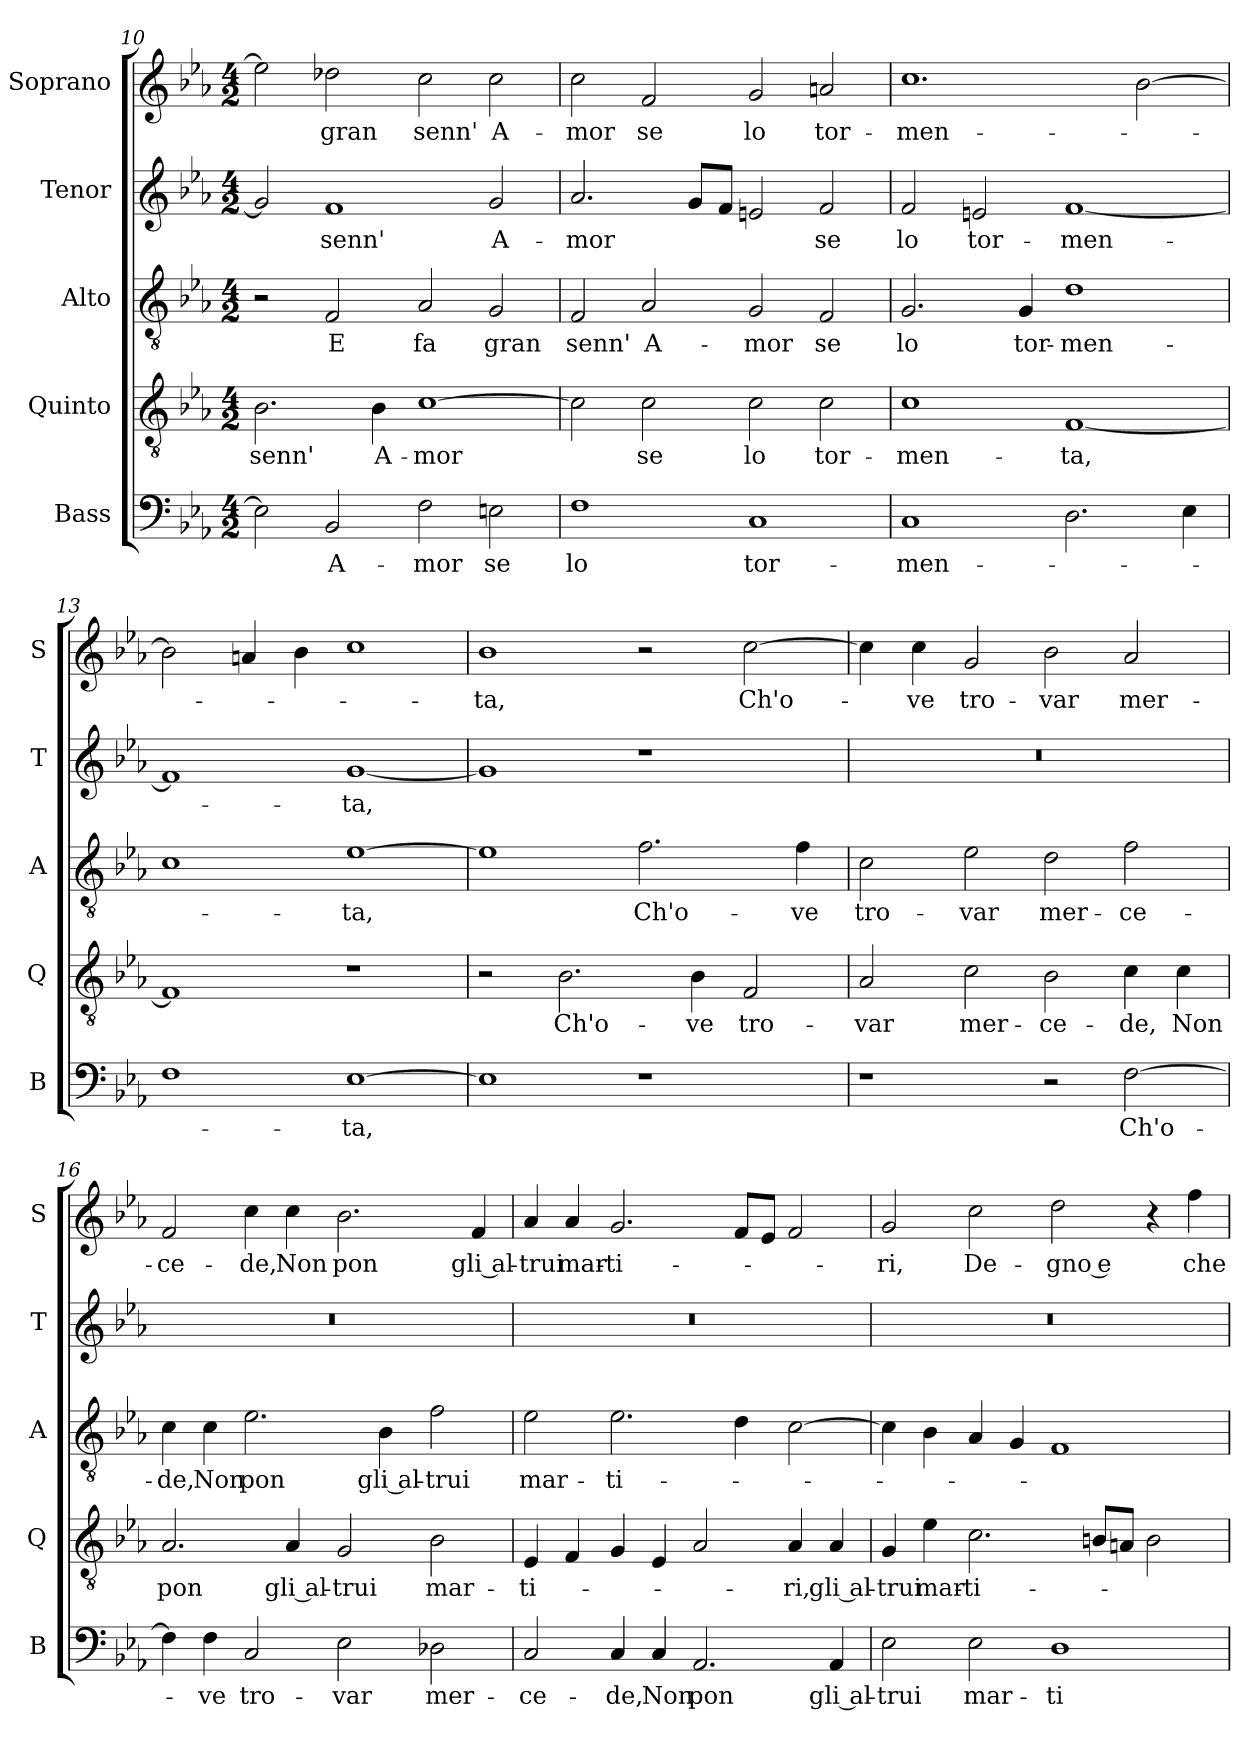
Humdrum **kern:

**kern	**text	**kern	**text	**kern	**text	**kern	**text	**kern	**text
*part5	*part5	*part4	*part4	*part3	*part3	*part2	*part2	*part1	*part1
*staff5	*staff5	*staff4	*staff4	*staff3	*staff3	*staff2	*staff2	*staff1	*staff1
*I"Bass	*	*I"Quinto	*	*I"Alto	*	*I"Tenor	*	*I"Soprano	*
*I'B	*	*I'Q	*	*I'A	*	*I'T	*	*I'S	*
*clefF4	*	*clefGv2	*	*clefGv2	*	*clefG2	*	*clefG2	*
*k[b-e-a-]	*	*k[b-e-a-]	*	*k[b-e-a-]	*	*k[b-e-a-]	*	*k[b-e-a-]	*
*E-:	*	*E-:	*	*E-:	*	*E-:	*	*E-:	*
*M4/2	*	*M4/2	*	*M4/2	*	*M4/2	*	*M4/2	*
=10	=10	=10	=10	=10	=10	=10	=10	=10	=10
!	!	!	!LO:LY:b	!	!	!	!	!	!
2E-\]	.	2.B-\	senn'	2r	.	2g/]	.	2ee-\]	.
!	!LO:LY:b	!	!	!	!LO:LY:b	!	!LO:LY:b	!	!LO:LY:b
2BB-/	A-	.	.	2F/	E	1f	senn'	2dd-X\	gran
!	!	!	!LO:LY:b	!	!	!	!	!	!
.	.	4B-\	A-	.	.	.	.	.	.
!	!LO:LY:b	!	!LO:LY:b	!	!LO:LY:b	!	!	!	!LO:LY:b
2F\	-mor	[1c	-mor	2A-/	fa	.	.	2cc\	senn'
!	!LO:LY:b	!	!	!	!LO:LY:b	!	!LO:LY:b	!	!LO:LY:b
2En\	se	.	.	2G/	gran	2g/	A-	2cc\	A-
=11	=11	=11	=11	=11	=11	=11	=11	=11	=11
!	!LO:LY:b	!	!	!	!LO:LY:b	!	!LO:LY:b	!	!LO:LY:b
1F	lo	2c\]	.	2F/	senn'	2.a-/	-mor	2cc\	-mor
!	!	!	!LO:LY:b	!	!LO:LY:b	!	!	!	!LO:LY:b
.	.	2c\	se	2A-/	A-	.	.	2f/	se
.	.	.	.	.	.	8g/L	.	.	.
.	.	.	.	.	.	8f/J	.	.	.
!	!LO:LY:b	!	!LO:LY:b	!	!LO:LY:b	!	!	!	!LO:LY:b
1C	tor-	2c\	lo	2G/	-mor	2en/	.	2g/	lo
!	!	!	!LO:LY:b	!	!LO:LY:b	!	!LO:LY:b	!	!LO:LY:b
.	.	2c\	tor-	2F/	se	2f/	se	2an/	tor-
!!LO:PB:g=z
=12	=12	=12	=12	=12	=12	=12	=12	=12	=12
!	!LO:LY:b	!	!LO:LY:b	!	!LO:LY:b	!	!LO:LY:b	!	!LO:LY:b
1C	-men-	1c	-men-	2.G/	lo	2f/	lo	1.cc	-men-
!	!	!	!	!	!	!	!LO:LY:b	!	!
.	.	.	.	.	.	2en/	tor-	.	.
!	!	!	!	!	!LO:LY:b	!	!	!	!
.	.	.	.	4G/	tor-	.	.	.	.
!	!	!	!LO:LY:b	!	!LO:LY:b	!	!LO:LY:b	!	!
2.D\	.	[1F	-ta,	1d	-men-	[1f	-men-	.	.
.	.	.	.	.	.	.	.	[2b-\	.
4E-\	.	.	.	.	.	.	.	.	.
=13	=13	=13	=13	=13	=13	=13	=13	=13	=13
1F	.	1F]	.	1c	.	1f]	.	2b-\]	.
.	.	.	.	.	.	.	.	4an/	.
.	.	.	.	.	.	.	.	4b-\	.
!	!LO:LY:b	!	!	!	!LO:LY:b	!	!LO:LY:b	!	!
[1E-	-ta,	1r	.	[1e-	-ta,	[1g	-ta,	1cc	.
=14	=14	=14	=14	=14	=14	=14	=14	=14	=14
!	!	!	!	!	!	!	!	!	!LO:LY:b
1E-]	.	2r	.	1e-]	.	1g]	.	1b-	-ta,
!	!	!	!LO:LY:b	!	!	!	!	!	!
.	.	2.B-\	Ch'o-	.	.	.	.	.	.
!	!	!	!	!	!LO:LY:b	!	!	!	!
1r	.	.	.	2.f\	Ch'o-	1r	.	2r	.
!	!	!	!LO:LY:b	!	!	!	!	!	!
.	.	4B-\	-ve	.	.	.	.	.	.
!	!	!	!LO:LY:b	!	!	!	!	!	!LO:LY:b
.	.	2F/	tro-	.	.	.	.	[2cc\	Ch'o-
!	!	!	!	!	!LO:LY:b	!	!	!	!
.	.	.	.	4f\	-ve	.	.	.	.
=15	=15	=15	=15	=15	=15	=15	=15	=15	=15
!	!	!	!LO:LY:b	!	!LO:LY:b	!	!	!	!
1r	.	2A-/	-var	2c\	tro-	0r	.	4cc\]	.
!	!	!	!	!	!	!	!	!	!LO:LY:b
.	.	.	.	.	.	.	.	4cc\	-ve
!	!	!	!LO:LY:b	!	!LO:LY:b	!	!	!	!LO:LY:b
.	.	2c\	mer-	2e-\	-var	.	.	2g/	tro-
!	!	!	!LO:LY:b	!	!LO:LY:b	!	!	!	!LO:LY:b
2r	.	2B-\	-ce-	2d\	mer-	.	.	2b-\	-var
!	!LO:LY:b	!	!LO:LY:b	!	!LO:LY:b	!	!	!	!LO:LY:b
[2F\	Ch'o-	4c\	-de,	2f\	-ce-	.	.	2a-/	mer-
!	!	!	!LO:LY:b	!	!	!	!	!	!
.	.	4c\	Non	.	.	.	.	.	.
!!LO:LB:g=z
=16	=16	=16	=16	=16	=16	=16	=16	=16	=16
!	!	!	!LO:LY:b	!	!LO:LY:b	!	!	!	!LO:LY:b
4F\]	.	2.A-/	pon	4c\	-de,	0r	.	2f/	-ce-
!	!LO:LY:b	!	!	!	!LO:LY:b	!	!	!	!
4F\	-ve	.	.	4c\	Non	.	.	.	.
!	!LO:LY:b	!	!	!	!LO:LY:b	!	!	!	!LO:LY:b
2C/	tro-	.	.	2.e-\	pon	.	.	4cc\	-de,
!	!	!	!LO:LY:b	!	!	!	!	!	!LO:LY:b
.	.	4A-/	gli al-	.	.	.	.	4cc\	Non
!	!LO:LY:b	!	!LO:LY:b	!	!	!	!	!	!LO:LY:b
2E-\	-var	2G/	-trui	.	.	.	.	2.b-\	pon
!	!	!	!	!	!LO:LY:b	!	!	!	!
.	.	.	.	4B-\	gli al-	.	.	.	.
!	!LO:LY:b	!	!LO:LY:b	!	!LO:LY:b	!	!	!	!
2D-X\	mer-	2B-\	mar-	2f\	-trui	.	.	.	.
!	!	!	!	!	!	!	!	!	!LO:LY:b
.	.	.	.	.	.	.	.	4f/	gli al-
=17	=17	=17	=17	=17	=17	=17	=17	=17	=17
!	!LO:LY:b	!	!LO:LY:b	!	!LO:LY:b	!	!	!	!LO:LY:b
2C/	-ce-	4E-/	-ti-	2e-\	mar-	0r	.	4a-/	-trui
!	!	!	!	!	!	!	!	!	!LO:LY:b
.	.	4F/	.	.	.	.	.	4a-/	mar-
!	!LO:LY:b	!	!	!	!LO:LY:b	!	!	!	!LO:LY:b
4C/	-de,	4G/	.	2.e-\	-ti-	.	.	2.g/	-ti-
!	!LO:LY:b	!	!	!	!	!	!	!	!
4C/	Non	4E-/	.	.	.	.	.	.	.
!	!LO:LY:b	!	!	!	!	!	!	!	!
2.AA-/	pon	2A-/	.	.	.	.	.	.	.
.	.	.	.	4d\	.	.	.	8f/L	.
.	.	.	.	.	.	.	.	8e-/J	.
!	!	!	!LO:LY:b	!	!	!	!	!	!
.	.	4A-/	-ri,	[2c\	.	.	.	2f/	.
!	!LO:LY:b	!	!LO:LY:b	!	!	!	!	!	!
4AA-/	gli al-	4A-/	gli al-	.	.	.	.	.	.
=18	=18	=18	=18	=18	=18	=18	=18	=18	=18
!	!LO:LY:b	!	!LO:LY:b	!	!	!	!	!	!LO:LY:b
2E-\	-trui	4G/	-trui	4c\]	.	0r	.	2g/	-ri,
!	!	!	!LO:LY:b	!	!	!	!	!	!
.	.	4e-\	mar-	4B-\	.	.	.	.	.
!	!LO:LY:b	!	!LO:LY:b	!	!	!	!	!	!LO:LY:b
2E-\	mar-	2.c\	-ti-	4A-/	.	.	.	2cc\	De-
.	.	.	.	4G/	.	.	.	.	.
!	!LO:LY:b	!	!	!	!	!	!	!	!LO:LY:b
1D	-ti-	.	.	1F	.	.	.	2dd\	-gno e
.	.	8Bn/L	.	.	.	.	.	.	.
.	.	8An/J	.	.	.	.	.	.	.
.	.	2B\	.	.	.	.	.	4r	.
!	!	!	!	!	!	!	!	!	!LO:LY:b
.	.	.	.	.	.	.	.	4ff\	che
=	=	=	=	=	=	=	=	=	=
*-	*-	*-	*-	*-	*-	*-	*-	*-	*-
